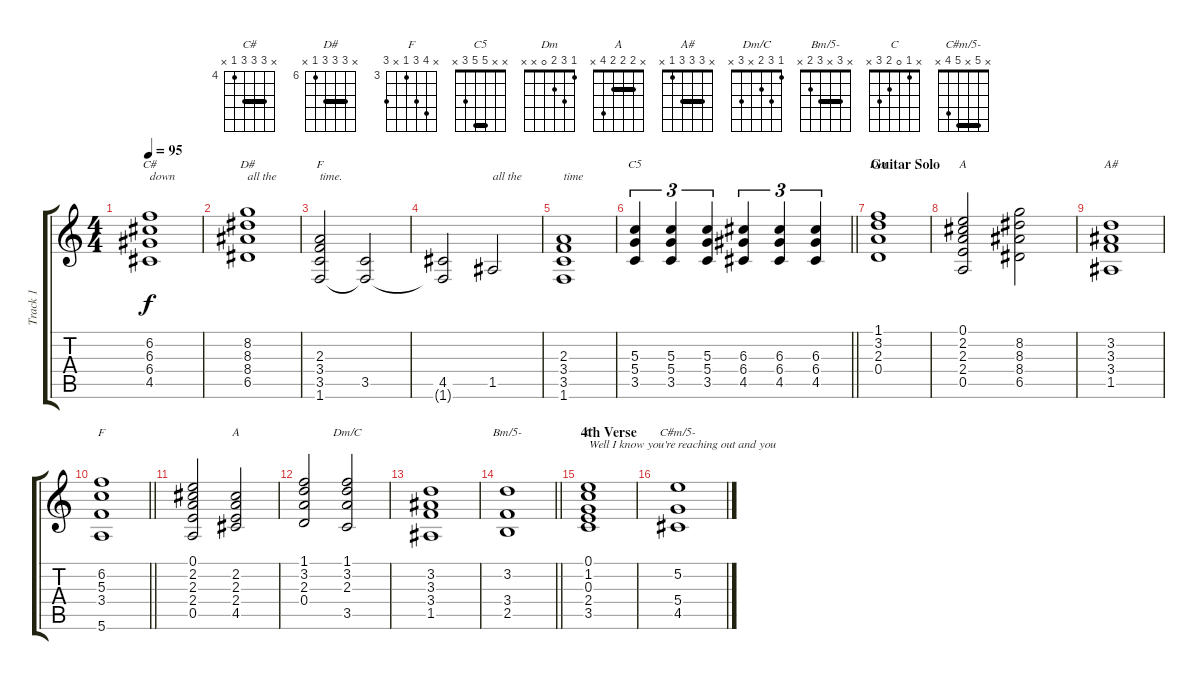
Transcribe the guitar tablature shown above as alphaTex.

\track ("Track 1" "Track 1") {instrument acousticguitarsteel}
\staff {score tabs}
\tuning (E4 B3 G3 D3 A2 E2) {hide}
\chord ("C#" x 6 6 6 4 x) {firstfret 4 barre 6}
\chord ("D#" x 8 8 8 6 x) {firstfret 6 barre 8}
\chord ("F" x 1 2 3 3 1) {barre 1}
\chord ("C5" x x 5 5 3 x) {barre 5}
\chord ("Dm" 1 3 2 0 x x)
\chord ("A" 0 2 2 2 0 x)
\chord ("A#" x 3 3 3 1 x) {barre 3}
\chord ("F" x 6 5 3 x 5) {firstfret 3}
\chord ("A" x 2 2 2 4 x) {barre 2}
\chord ("Dm/C" 1 3 2 x 3 x)
\chord ("Bm/5-" x 3 x 3 2 x) {barre 3}
\chord ("C" x 1 0 2 3 x)
\chord ("C#m/5-" x 5 x 5 4 x) {barre 5}
\ts (4 4)
\tempo 95
\clef g2
\ks c
(6.2 6.3 6.4 4.5).1{ch "C#" txt "down" dy f} |
(8.2 8.3 8.4 6.5).1{ch "D#" txt "all the"} |
(2.3 3.4 3.5 1.6).2{ch "F" txt "time."} (3.5 1.6{t}).2 |
(4.5 1.6{t}).2 1.5.2{txt "all the"} |
(2.3 3.4 3.5 1.6).1{txt "time"} |
\barLineRight lightlight
(5.3 5.4 3.5).4{tu (3 2) ch "C5"} (5.3 5.4 3.5).4{tu (3 2)} (5.3 5.4 3.5).4{tu (3 2)} (6.3 6.4 4.5).4{tu (3 2)} (6.3 6.4 4.5).4{tu (3 2)} (6.3 6.4 4.5).4{tu (3 2)} |
\section ("" "Guitar Solo")
(1.1 3.2 2.3 0.4).1{ch "Dm"} |
(0.1 2.2 2.3 2.4 0.5).2{ch "A"} (8.2 8.3 8.4 6.5).2 |
(3.2 3.3 3.4 1.5).1{ch "A#"} |
\barLineRight lightlight
(6.2 5.3 3.4 5.6).1{ch "F"} |
(0.1 2.2 2.3 2.4 0.5).2 (2.2 2.3 2.4 4.5).2{ch "A"} |
(1.1 3.2 2.3 0.4).2 (1.1 3.2 2.3 3.5).2{ch "Dm/C"} |
(3.2 3.3 3.4 1.5).1 |
\barLineRight lightlight
(3.2 3.4 2.5).1{ch "Bm/5-"} |
\section ("" "4th Verse")
(0.1 1.2 0.3 2.4 3.5).1{ch "C" txt "Well I know you're"} |
(5.2 5.4 4.5).1{ch "C#m/5-" txt "reaching out and you"}
